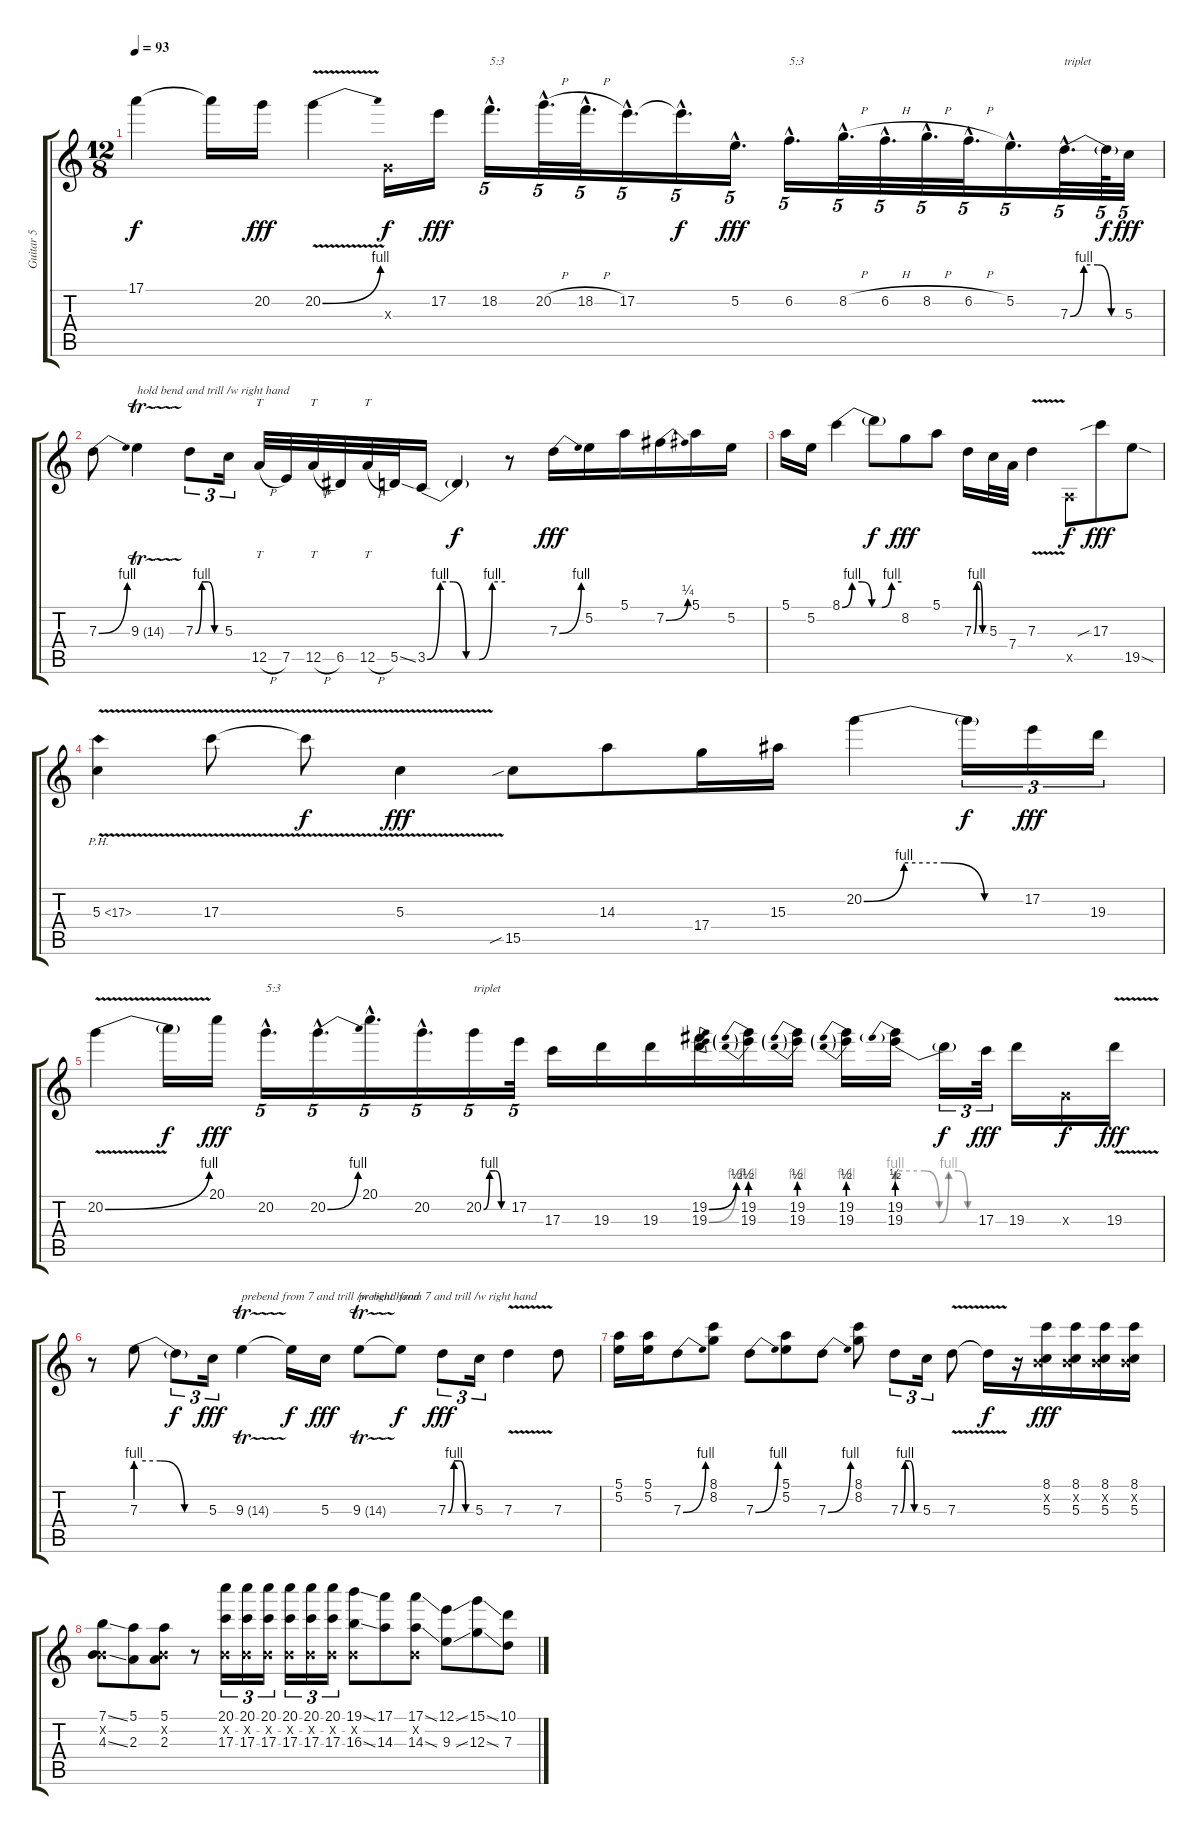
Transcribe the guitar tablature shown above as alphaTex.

\track ("Guitar 5" "Guitar 5") {instrument distortionguitar}
\staff {score tabs}
\tuning (E4 B3 G3 D3 A2 E2) {hide}
\ts (12 8)
\tempo 93
\clef g2
\ks c
17.1{t}.4{dy f} 17.1{t}.16 20.2.16{dy fff} 20.2{be (bend 0 0 60 4) v}.4 0.3{x}.16{dy f} 17.2.16{dy fff} 18.2{hac}.16{d tu (5 4) txt "5:3"} 20.2{h hac}.32{d tu (5 4)} 18.2{h hac}.32{d tu (5 4)} 17.2{hac}.16{d tu (5 4)} 17.2{hac t}.16{d tu (5 4) dy f} 5.2{hac}.16{d tu (5 4) dy fff} 6.2{hac}.16{d tu (5 4) txt "5:3"} 8.2{h hac}.32{d tu (5 4)} 6.2{h hac}.32{d tu (5 4)} 8.2{h hac}.32{d tu (5 4)} 6.2{h hac}.32{d tu (5 4)} 5.2{hac}.16{d tu (5 4)} 7.3{be (custom 0 0 15 4 30 4 45 0 60 0) hac}.32{d tu (5 4) txt "triplet"} 7.3{t}.64{tu (5 4) dy f} 5.3.32{tu (5 4) dy fff} |
7.3{be (bend 0 0 60 4)}.8 9.3{tr (14 32)}.4{txt "hold bend and trill /w right hand"} 7.3{be (custom 0 0 15 4 30 4 45 0 60 0)}.8{tu (3 2)} 5.3.16{tu (3 2)} 12.5{h}.32{tt} 7.5.32 12.5{h}.32{tt} 6.5.32 12.5{h}.32{tt} 5.5{ss}.32 3.5{be (custom 0 0 10 4 20 4 30 0 40 0 50 4 60 4)}.16 3.5{t}.4{dy f} r.8 7.3{be (bend 0 0 60 4)}.16{dy fff} 5.2.16 5.1.16 7.2{be (bend 0 0 60 1)}.16 5.1.16 5.2.16 |
5.1.16 5.2.16 8.1{be (custom 0 0 10 4 20 4 30 0 40 0 50 4 60 4)}.4 8.1{t}.8{dy f} 8.2.8{dy fff} 5.1.8 7.3{be (custom 0 0 15 4 30 4 45 0 60 0)}.16 5.3.32 7.4.32 7.3{v}.4 0.5{x}.8{dy f} 17.3{sib}.8{dy fff} 19.5{sod}.8 |
5.3{ph 12 v}.4 17.3{v}.8 17.3{t}.8{dy f} 5.3{v}.4{dy fff} 15.5{sib}.8 14.3.8 17.4.16 15.3.16 20.2{be (custom 0 0 15 4 30 4 45 0 60 0)}.4 20.2{t}.16{tu (3 2) dy f} 17.2.16{tu (3 2) dy fff} 19.3.16{tu (3 2)} |
20.2{be (bend 0 0 60 4) v}.4 20.2{t}.16{dy f} 20.1.16{dy fff} 20.2{hac}.16{d tu (5 4) txt "5:3"} 20.2{be (bend 0 0 60 4) hac}.16{d tu (5 4)} 20.1{hac}.16{d tu (5 4)} 20.2{hac}.16{d tu (5 4)} 20.2{be (custom 0 0 15 4 30 4 45 0 60 0)}.16{tu (5 4) txt "triplet"} 17.2.32{tu (5 4)} 17.3.16 19.3.16 19.3.16 (19.2{be (bend 0 0 60 2)} 19.3{be (bend 0 0 60 4)}).16 (19.2{be (prebend 0 2 60 2)} 19.3{be (prebend 0 4 60 4)}).16 (19.2{be (prebend 0 2 60 2)} 19.3{be (prebend 0 4 60 4)}).16 (19.2{be (prebend 0 2 60 2)} 19.3{be (prebend 0 4 60 4)}).16 (19.2{be (prebend 0 2 60 2)} 19.3{be (custom 0 4 20 4 31 0 38 4 45 4 52 0 60 0)}).16 19.3{t}.16{tu (3 2) dy f} 17.3.32{tu (3 2) dy fff} 19.3.16 0.3{x}.16{dy f} 19.3{v}.16{dy fff} |
r.8 7.3{be (custom 0 4 20 4 40 0 60 0)}.8 7.3{t}.8{tu (3 2) dy f} 5.3.16{tu (3 2) dy fff} 9.3{tr (14 32)}.4{txt "prebend from 7 and trill /w right hand"} 9.3{t}.16{dy f} 5.3.16{dy fff} 9.3{tr (14 32)}.8{txt "prebend from 7 and trill /w right hand"} 9.3{t}.8{dy f} 7.3{be (custom 0 0 15 4 30 4 45 0 60 0)}.8{tu (3 2) dy fff} 5.3.16{tu (3 2)} 7.3{v}.4 7.3.8 |
(5.1 5.2).16 (5.1 5.2).16 7.3{be (bend 0 0 60 4)}.8 (8.1 8.2).8 7.3{be (bend 0 0 60 4)}.8 (5.1 5.2).8 7.3{be (bend 0 0 60 4)}.8 (8.1 8.2).8 7.3{be (custom 0 0 15 4 30 4 45 0 60 0)}.8{tu (3 2)} 5.3.16{tu (3 2)} 7.3{v}.8 7.3{t}.16{dy f} r.16 (8.1 0.2{x} 5.3).16{dy fff} (8.1 0.2{x} 5.3).16 (8.1 0.2{x} 5.3).16 (8.1 0.2{x} 5.3).16 |
(7.1{ss} 0.2{x} 4.3{ss}).8 (5.1 2.3).8 (5.1 0.2{x} 2.3).8 r.8 (20.1 0.2{x} 17.3).16{tu (3 2)} (20.1 0.2{x} 17.3).16{tu (3 2)} (20.1 0.2{x} 17.3).16{tu (3 2)} (20.1 0.2{x} 17.3).16{tu (3 2)} (20.1 0.2{x} 17.3).16{tu (3 2)} (20.1 0.2{x} 17.3).16{tu (3 2)} (19.1{ss} 0.2{x} 16.3{ss}).8 (17.1 14.3).8 (17.1{ss} 0.2{x} 14.3{ss}).8 (12.1{ss} 9.3{ss}).8 (15.1{ss} 12.3{ss}).8 (10.1 7.3).8
